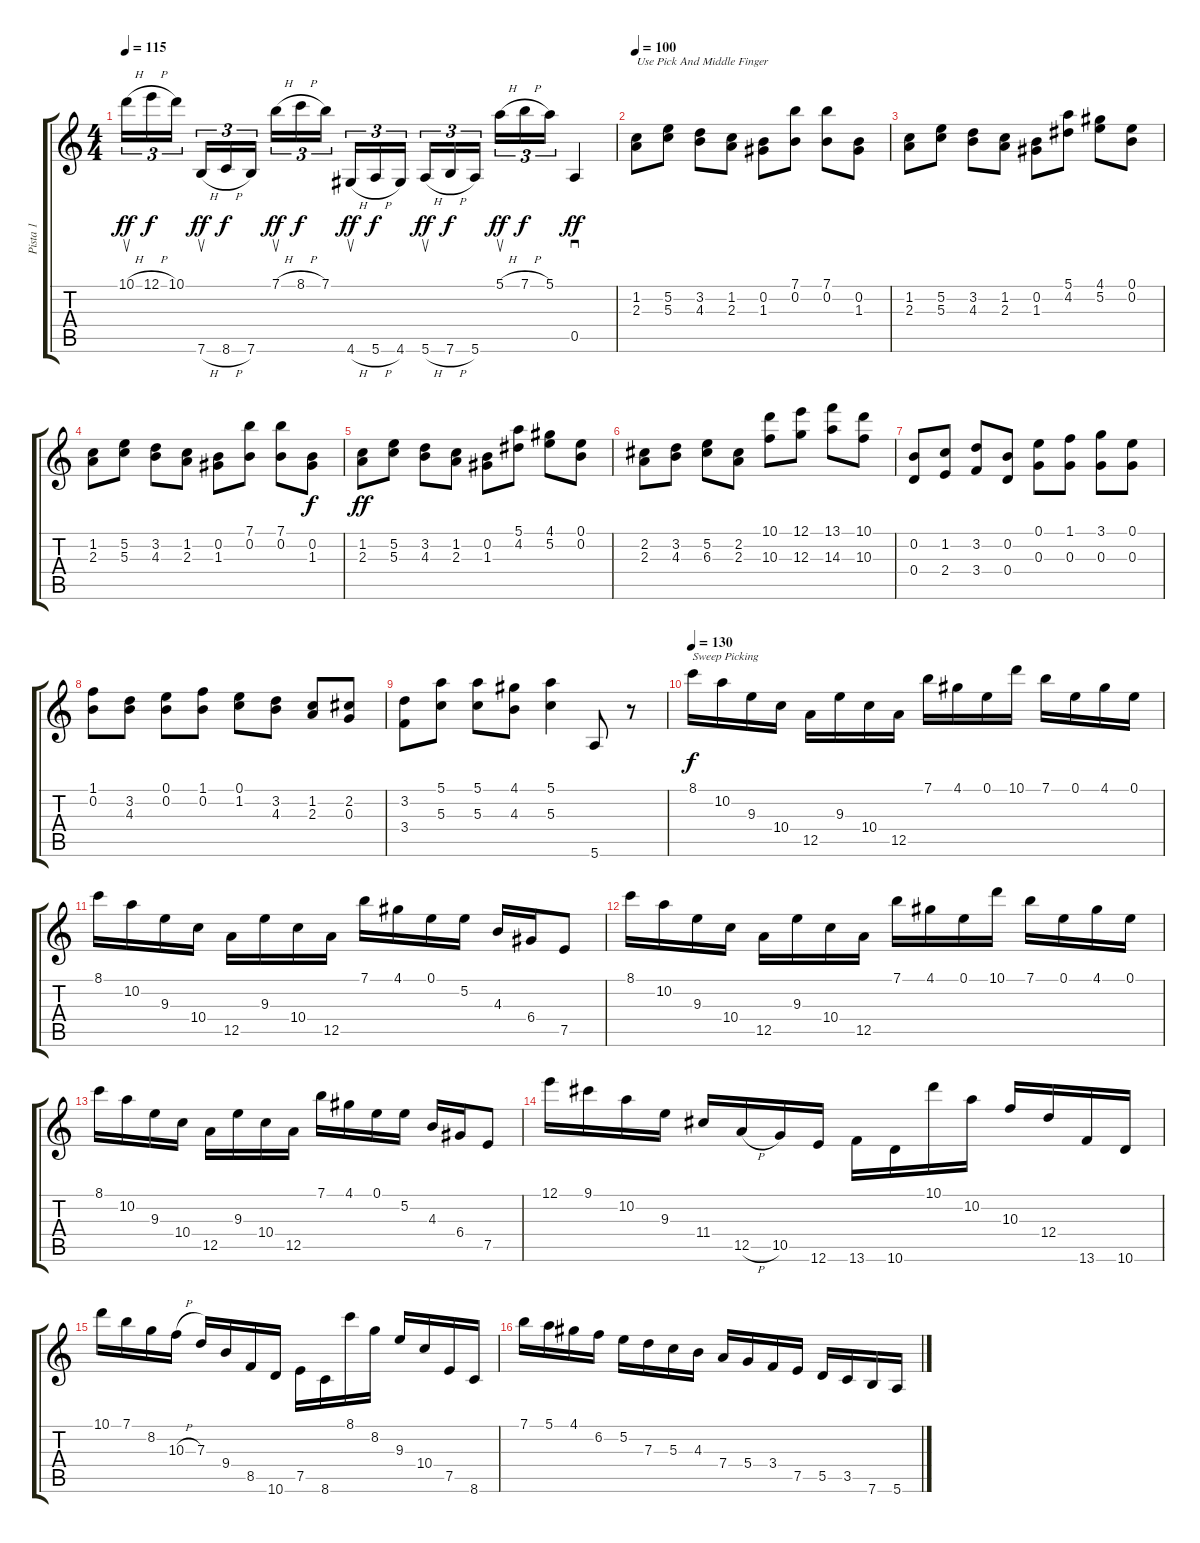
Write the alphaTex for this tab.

\track ("Pista 1" "Pista 1") {instrument acousticguitarsteel}
\staff {score tabs}
\tuning (E4 B3 G3 D3 A2 E2) {hide}
\ts (4 4)
\tempo 115
\clef g2
\ks c
10.1{h}.16{su tu (3 2) dy ff} 12.1{h}.16{tu (3 2) dy f} 10.1.16{tu (3 2) beam splitsecondary} 7.6{h}.16{su tu (3 2) dy ff} 8.6{h}.16{tu (3 2) dy f} 7.6.16{tu (3 2)} 7.1{h}.16{su tu (3 2) dy ff} 8.1{h}.16{tu (3 2) dy f} 7.1.16{tu (3 2) beam splitsecondary} 4.6{h}.16{su tu (3 2) dy ff} 5.6{h}.16{tu (3 2) dy f} 4.6.16{tu (3 2)} 5.6{h}.16{su tu (3 2) dy ff} 7.6{h}.16{tu (3 2) dy f} 5.6.16{tu (3 2) beam splitsecondary} 5.1{h}.16{su tu (3 2) dy ff} 7.1{h}.16{tu (3 2) dy f} 5.1.16{tu (3 2)} 0.5.4{sd dy ff} |
\tempo 100
(1.2 2.3).8{txt "Use Pick And Middle Finger"} (5.2 5.3).8 (3.2 4.3).8 (1.2 2.3).8 (0.2 1.3).8 (7.1 0.2).8 (7.1 0.2).8 (0.2 1.3).8 |
(1.2 2.3).8 (5.2 5.3).8 (3.2 4.3).8 (1.2 2.3).8 (0.2 1.3).8 (5.1 4.2).8 (4.1 5.2).8 (0.1 0.2).8 |
(1.2 2.3).8 (5.2 5.3).8 (3.2 4.3).8 (1.2 2.3).8 (0.2 1.3).8 (7.1 0.2).8 (7.1 0.2).8 (0.2 1.3).8{dy f} |
(1.2 2.3).8{dy ff} (5.2 5.3).8 (3.2 4.3).8 (1.2 2.3).8 (0.2 1.3).8 (5.1 4.2).8 (4.1 5.2).8 (0.1 0.2).8 |
(2.2 2.3).8 (3.2 4.3).8 (5.2 6.3).8 (2.2 2.3).8 (10.1 10.3).8 (12.1 12.3).8 (13.1 14.3).8 (10.1 10.3).8 |
(0.2 0.4).8 (1.2 2.4).8 (3.2 3.4).8 (0.2 0.4).8 (0.1 0.3).8 (1.1 0.3).8 (3.1 0.3).8 (0.1 0.3).8 |
(1.1 0.2).8 (3.2 4.3).8 (0.1 0.2).8 (1.1 0.2).8 (0.1 1.2).8 (3.2 4.3).8 (1.2 2.3).8 (2.2 0.3).8 |
(3.2 3.4).8 (5.1 5.3).8 (5.1 5.3).8 (4.1 4.3).8 (5.1 5.3).4 5.6.8 r.8 |
\tempo 130
8.1.16{txt "Sweep Picking" dy f} 10.2.16 9.3.16 10.4.16 12.5.16 9.3.16 10.4.16 12.5.16 7.1.16 4.1.16 0.1.16 10.1.16 7.1.16 0.1.16 4.1.16 0.1.16 |
8.1.16 10.2.16 9.3.16 10.4.16 12.5.16 9.3.16 10.4.16 12.5.16 7.1.16 4.1.16 0.1.16 5.2.16 4.3.16 6.4.16 7.5.8 |
8.1.16 10.2.16 9.3.16 10.4.16 12.5.16 9.3.16 10.4.16 12.5.16 7.1.16 4.1.16 0.1.16 10.1.16 7.1.16 0.1.16 4.1.16 0.1.16 |
8.1.16 10.2.16 9.3.16 10.4.16 12.5.16 9.3.16 10.4.16 12.5.16 7.1.16 4.1.16 0.1.16 5.2.16 4.3.16 6.4.16 7.5.8 |
12.1.16 9.1.16 10.2.16 9.3.16 11.4.16 12.5{h}.16 10.5.16 12.6.16 13.6.16 10.6.16 10.1.16 10.2.16 10.3.16 12.4.16 13.6.16 10.6.16 |
10.1.16 7.1.16 8.2.16 10.3{h}.16 7.3.16 9.4.16 8.5.16 10.6.16 7.5.16 8.6.16 8.1.16 8.2.16 9.3.16 10.4.16 7.5.16 8.6.16 |
7.1.16 5.1.16 4.1.16 6.2.16 5.2.16 7.3.16 5.3.16 4.3.16 7.4.16 5.4.16 3.4.16 7.5.16 5.5.16 3.5.16 7.6.16 5.6.16
